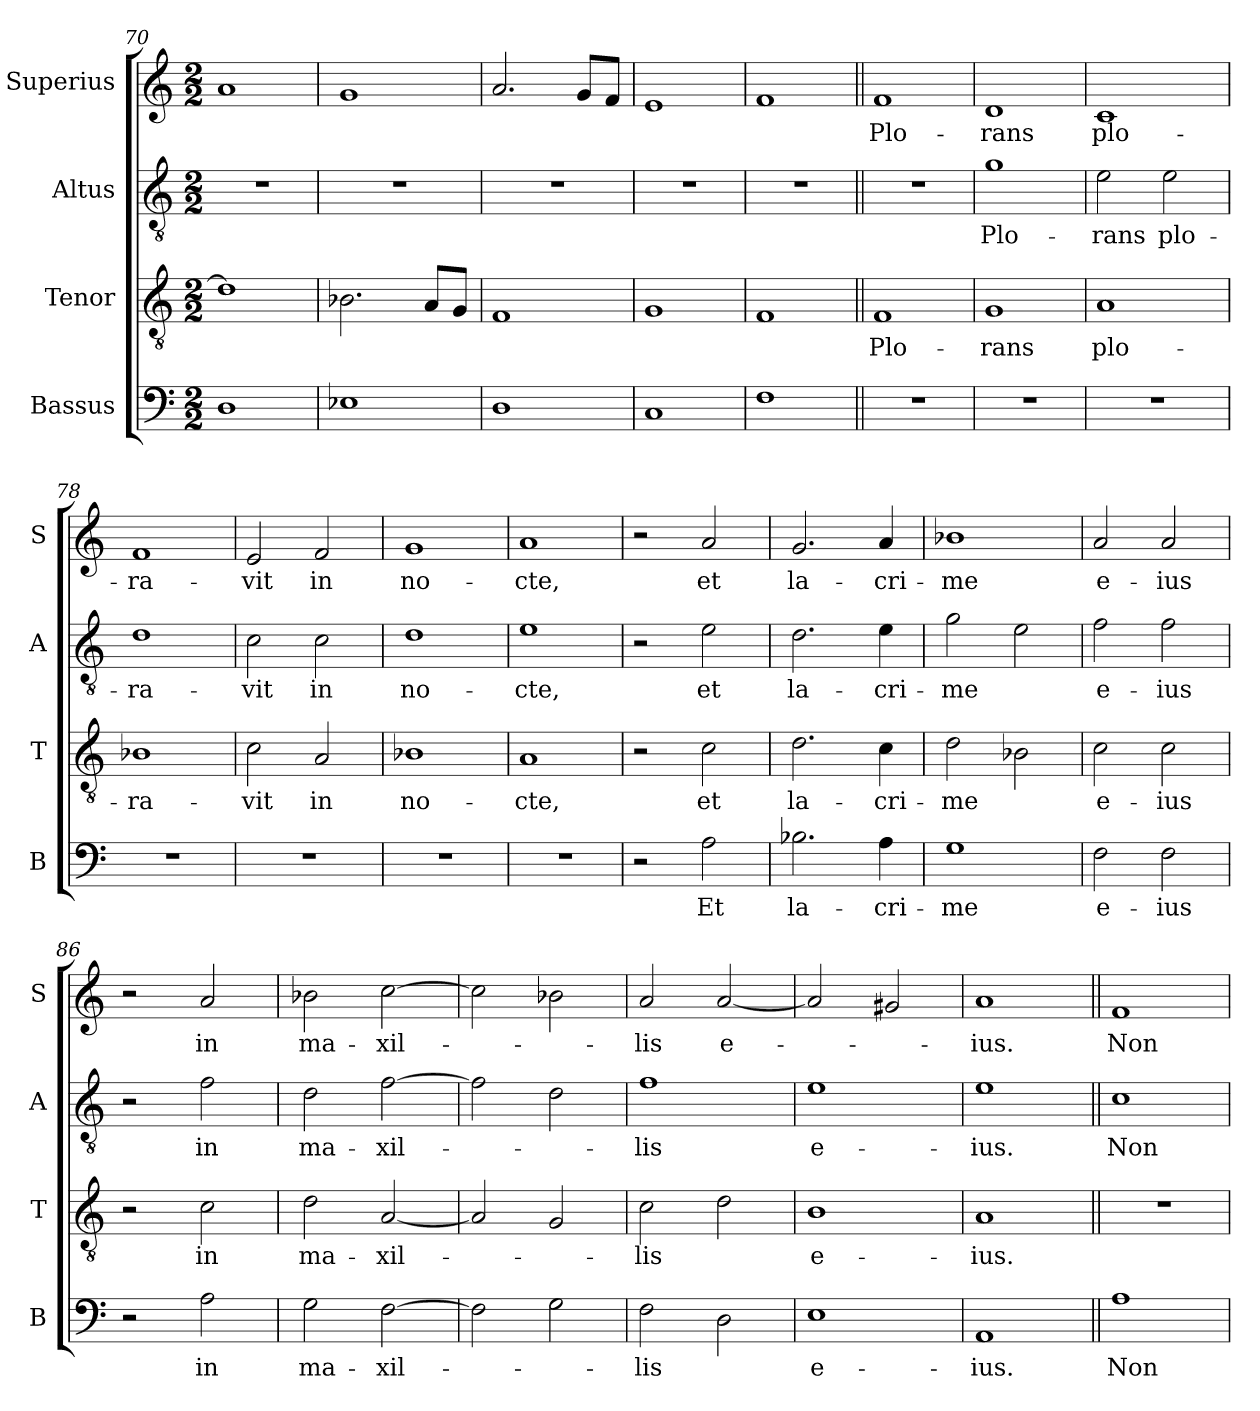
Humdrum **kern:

**kern	**text	**kern	**text	**kern	**text	**kern	**text
*part4	*part4	*part3	*part3	*part2	*part2	*part1	*part1
*staff4	*staff4	*staff3	*staff3	*staff2	*staff2	*staff1	*staff1
*I"Bassus	*	*I"Tenor	*	*I"Altus	*	*I"Superius	*
*I'B	*	*I'T	*	*I'A	*	*I'S	*
*clefF4	*	*clefGv2	*	*clefGv2	*	*clefG2	*
*k[]	*	*k[]	*	*k[]	*	*k[]	*
*M2/2	*	*M2/2	*	*M2/2	*	*M2/2	*
=70	=70	=70	=70	=70	=70	=70	=70
1D	.	1d]	.	1r	.	1a	.
=71	=71	=71	=71	=71	=71	=71	=71
1E-X	.	2.B-X	.	1r	.	1g	.
.	.	8AL	.	.	.	.	.
.	.	8GJ	.	.	.	.	.
=72	=72	=72	=72	=72	=72	=72	=72
1D	.	1F	.	1r	.	2.a	.
.	.	.	.	.	.	8gL	.
.	.	.	.	.	.	8fJ	.
=73	=73	=73	=73	=73	=73	=73	=73
1C	.	1G	.	1r	.	1e	.
=74	=74	=74	=74	=74	=74	=74	=74
1F	.	1F	.	1r	.	1f	.
=75||	=75||	=75||	=75||	=75||	=75||	=75||	=75||
1r	.	1F	-Plo-	1r	.	1f	Plo-
=76	=76	=76	=76	=76	=76	=76	=76
1r	.	1G	-rans	1g	-Plo-	1d	-rans
=77	=77	=77	=77	=77	=77	=77	=77
1r	.	1A	plo-	2e	-rans	1c	plo-
.	.	.	.	2e	plo-	.	.
=78	=78	=78	=78	=78	=78	=78	=78
1r	.	1B-X	-ra-	1d	-ra-	1f	-ra-
=79	=79	=79	=79	=79	=79	=79	=79
1r	.	2c	-vit	2c	-vit	2e	-vit
.	.	2A	in	2c	in	2f	in
=80	=80	=80	=80	=80	=80	=80	=80
1r	.	1B-X	no-	1d	no-	1g	no-
=81	=81	=81	=81	=81	=81	=81	=81
1r	.	1A	-cte,	1e	-cte,	1a	-cte,
=82	=82	=82	=82	=82	=82	=82	=82
2r	.	2r	.	2r	.	2r	.
2A	Et	2c	et	2e	et	2a	et
=83	=83	=83	=83	=83	=83	=83	=83
2.B-X	la-	2.d	la-	2.d	la-	2.g	la-
4A	-cri-	4c	-cri-	4e	-cri-	4a	-cri-
=84	=84	=84	=84	=84	=84	=84	=84
1G	-me	2d	-me	2g	-me	1b-X	-me
.	.	2B-X	.	2e	.	.	.
=85	=85	=85	=85	=85	=85	=85	=85
2F	e-	2c	e-	2f	e-	2a	e-
2F	-ius	2c	-ius	2f	-ius	2a	-ius
=86	=86	=86	=86	=86	=86	=86	=86
2r	.	2r	.	2r	.	2r	.
2A	in	2c	in	2f	in	2a	in
=87	=87	=87	=87	=87	=87	=87	=87
2G	ma-	2d	ma-	2d	ma-	2b-X	ma-
[2F	-xil-	[2A	-xil-	[2f	-xil-	[2cc	-xil-
=88	=88	=88	=88	=88	=88	=88	=88
2F]	.	2A]	.	2f]	.	2cc]	.
2G	.	2G	.	2d	.	2b-X	.
=89	=89	=89	=89	=89	=89	=89	=89
2F	-lis	2c	-lis	1f	-lis	2a	-lis
2D	.	2d	.	.	.	[2a	e-
=90	=90	=90	=90	=90	=90	=90	=90
1E	e-	1B	e-	1e	e-	2a]	.
.	.	.	.	.	.	2g#X	.
=91	=91	=91	=91	=91	=91	=91	=91
1AA	ius.	1A	ius.	1e	ius.	1a	ius.
=92||	=92||	=92||	=92||	=92||	=92||	=92||	=92||
1A	-Non	1r	.	1c	-Non	1f	-Non
=	=	=	=	=	=	=	=
*-	*-	*-	*-	*-	*-	*-	*-
